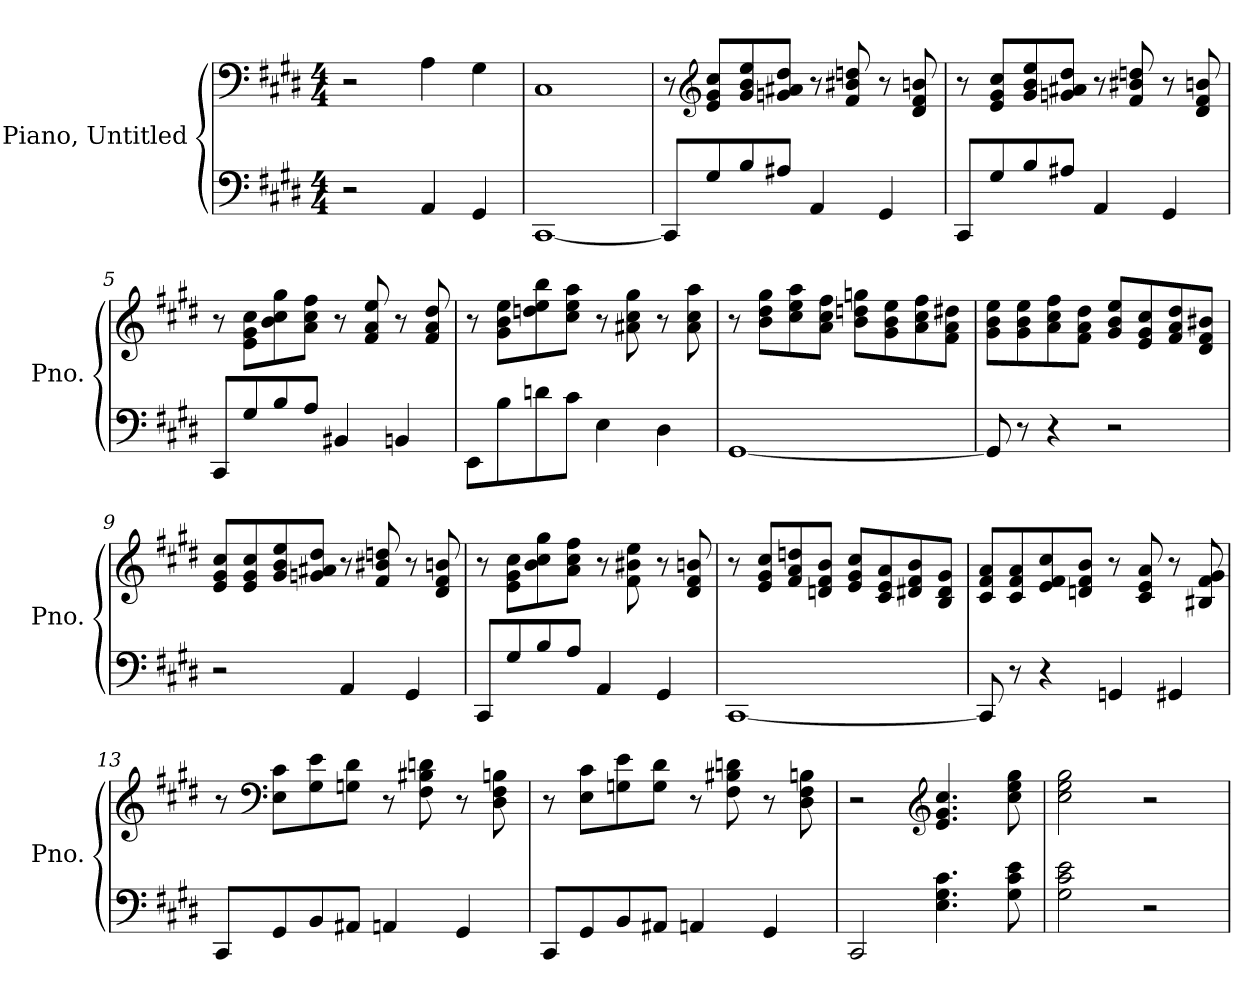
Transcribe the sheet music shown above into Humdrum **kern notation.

**kern	**kern
*part2	*part1
*staff2	*staff1
*I"Piano, Untitled	*I"Piano, Untitled
*I'Pno.	*I'Pno.
*clefF4	*clefF4
*k[f#c#g#d#]	*k[f#c#g#d#]
*M4/4	*M4/4
*MM120	*MM120
=1	=1
2r	2r
4AA/	4A\
4GG#/	4G#\
=2	=2
[1CC#	1C#
=3	=3
8CC#/L]	8r
*	*clefG2
8G#/	8e/ 8g#/ 8cc#/L
8B/	8g#/ 8b/ 8ee/
8A#X/J	8gn/ 8a#X/ 8dd#/J
4AA/	8r
.	8f#/ 8b#X/ 8ddn/
4GG#/	8r
.	8d#/ 8f#/ 8bn/
=4	=4
8CC#/L	8r
8G#/	8e/ 8g#/ 8cc#/L
8B/	8g#/ 8b/ 8ee/
8A#X/J	8gn/ 8a#X/ 8dd#/J
4AA/	8r
.	8f#/ 8b#X/ 8ddn/
4GG#/	8r
.	8d#/ 8f#/ 8bn/
!!LO:LB:g=z
=5	=5
8CC#/L	8r
8G#/	8e\ 8g#\ 8cc#\L
8B/	8b\ 8cc#\ 8gg#\
8A/J	8a\ 8cc#\ 8ff#\J
4BB#X/	8r
.	8f#/ 8a/ 8ee/
4BBn/	8r
.	8f#/ 8a/ 8dd#/
=6	=6
8EE\L	8r
8B\	8g#\ 8b\ 8ee\L
8dn\	8ddn\ 8ee\ 8bb\
8c#\J	8cc#\ 8ee\ 8aa\J
4E\	8r
.	8a#X\ 8cc#\ 8gg#\
4D#\	8r
.	8a#\ 8cc#\ 8aa\
=7	=7
[1GG#	8r
.	8b\ 8dd#\ 8gg#\L
.	8cc#\ 8ee\ 8aa\
.	8a\ 8cc#\ 8ff#\J
.	8b\ 8ddn\ 8ggn\L
.	8g#\ 8b\ 8ee\
.	8a\ 8cc#\ 8ff#\
.	8f#\ 8a\ 8dd#X\J
=8	=8
8GG#/]	8g#\ 8b\ 8ee\L
8r	8g#\ 8b\ 8ee\
4r	8a\ 8cc#\ 8ff#\
.	8f#\ 8a\ 8dd#\J
2r	8g#/ 8b/ 8ee/L
.	8e/ 8g#/ 8cc#/
.	8f#/ 8a/ 8dd#/
.	8d#/ 8f#/ 8b#X/J
!!LO:LB:g=z
=9	=9
2r	8e/ 8g#/ 8cc#/L
.	8e/ 8g#/ 8cc#/
.	8g#/ 8b/ 8ee/
.	8gn/ 8a#X/ 8dd#/J
4AA/	8r
.	8f#/ 8b#X/ 8ddn/
4GG#/	8r
.	8d#/ 8f#/ 8bn/
=10	=10
8CC#/L	8r
8G#/	8e\ 8g#\ 8cc#\L
8B/	8b\ 8cc#\ 8gg#\
8A/J	8a\ 8cc#\ 8ff#\J
4AA/	8r
.	8f#\ 8b#X\ 8ee\
4GG#/	8r
.	8d#/ 8f#/ 8bn/
=11	=11
[1CC#	8r
.	8e/ 8g#/ 8cc#/L
.	8f#/ 8a/ 8ddn/
.	8dn/ 8f#/ 8b/J
.	8e/ 8g#/ 8cc#/L
.	8c#/ 8e/ 8a/
.	8d#X/ 8f#/ 8b/
.	8B/ 8d#/ 8g#/J
!!LO:LB:g=z
=12	=12
8CC#/]	8c#/ 8f#/ 8a/L
8r	8c#/ 8f#/ 8a/
4r	8e/ 8f#/ 8cc#/
.	8dn/ 8f#/ 8b/J
4GGn/	8r
.	8c#/ 8e/ 8a/
4GG#X/	8r
.	8B#X/ 8f#/ 8g#/
=13	=13
8CC#/L	8r
*	*clefF4
8GG#/	8E\ 8c#\L
8BB/	8G#\ 8e\
8AA#X/J	8Gn\ 8d#\J
4AAn/	8r
.	8F#\ 8B#X\ 8dn\
4GG#/	8r
.	8D#\ 8F#\ 8Bn\
=14	=14
8CC#/L	8r
8GG#/	8E\ 8c#\L
8BB/	8Gn\ 8e\
8AA#X/J	8G\ 8d#\J
4AAn/	8r
.	8F#\ 8B#X\ 8dn\
4GG#/	8r
.	8D#\ 8F#\ 8Bn\
!!LO:LB:g=z
=15	=15
2CC#/	2r
*	*clefG2
4.E\ 4.G#\ 4.c#\	4.e/ 4.g#/ 4.cc#/
8G#\ 8c#\ 8e\	8cc#\ 8ee\ 8gg#\
=16	=16
2G#\ 2c#\ 2e\	2cc#\ 2ee\ 2gg#\
2r	2r
=	=
*-	*-
